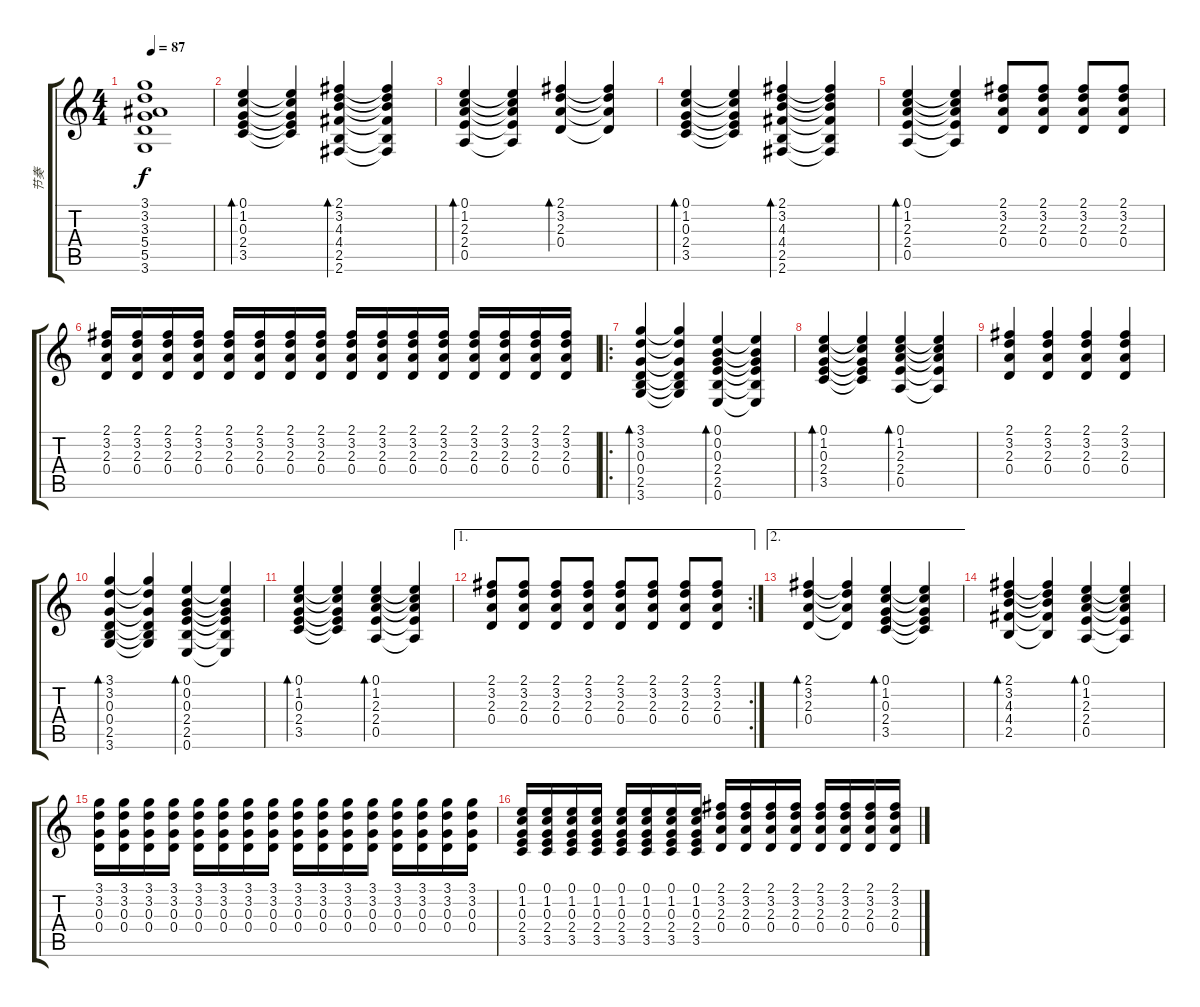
\track ("节奏" "节奏") {instrument electricguitarclean}
\staff {score tabs}
\tuning (E4 B3 G3 D3 A2 E2) {hide}
\ts (4 4)
\tempo 87
\clef g2
\ks c
(3.1{t} 3.2{t} 3.3{t} 5.4{t} 5.5{t} 3.6{t}).1{dy f} |
(0.1 1.2 0.3 2.4 3.5).4{bd 480} (0.1{t} 1.2{t} 0.3{t} 2.4{t} 3.5{t}).4 (2.1 3.2 4.3 4.4 2.5 2.6).4{bd 480} (2.1{t} 3.2{t} 4.3{t} 4.4{t} 2.5{t} 2.6{t}).4 |
(0.1 1.2 2.3 2.4 0.5).4{bd 480} (0.1{t} 1.2{t} 2.3{t} 2.4{t} 0.5{t}).4 (2.1 3.2 2.3 0.4).4{bd 480} (2.1{t} 3.2{t} 2.3{t} 0.4{t}).4 |
(0.1 1.2 0.3 2.4 3.5).4{bd 480} (0.1{t} 1.2{t} 0.3{t} 2.4{t} 3.5{t}).4 (2.1 3.2 4.3 4.4 2.5 2.6).4{bd 480} (2.1{t} 3.2{t} 4.3{t} 4.4{t} 2.5{t} 2.6{t}).4 |
(0.1 1.2 2.3 2.4 0.5).4{bd 480} (0.1{t} 1.2{t} 2.3{t} 2.4{t} 0.5{t}).4 (2.1 3.2 2.3 0.4).8 (2.1 3.2 2.3 0.4).8 (2.1 3.2 2.3 0.4).8 (2.1 3.2 2.3 0.4).8 |
(2.1 3.2 2.3 0.4).16 (2.1 3.2 2.3 0.4).16 (2.1 3.2 2.3 0.4).16 (2.1 3.2 2.3 0.4).16 (2.1 3.2 2.3 0.4).16 (2.1 3.2 2.3 0.4).16 (2.1 3.2 2.3 0.4).16 (2.1 3.2 2.3 0.4).16 (2.1 3.2 2.3 0.4).16 (2.1 3.2 2.3 0.4).16 (2.1 3.2 2.3 0.4).16 (2.1 3.2 2.3 0.4).16 (2.1 3.2 2.3 0.4).16 (2.1 3.2 2.3 0.4).16 (2.1 3.2 2.3 0.4).16 (2.1 3.2 2.3 0.4).16 |
\ro
(3.1 3.2 0.3 0.4 2.5 3.6).4{bd 480} (3.1{t} 3.2{t} 0.3{t} 0.4{t} 2.5{t} 3.6{t}).4 (0.1 0.2 0.3 2.4 2.5 0.6).4{bd 480} (0.1{t} 0.2{t} 0.3{t} 2.4{t} 2.5{t} 0.6{t}).4 |
(0.1 1.2 0.3 2.4 3.5).4{bd 480} (0.1{t} 1.2{t} 0.3{t} 2.4{t} 3.5{t}).4 (0.1 1.2 2.3 2.4 0.5).4{bd 480} (0.1{t} 1.2{t} 2.3{t} 2.4{t} 0.5{t}).4 |
(2.1 3.2 2.3 0.4).4 (2.1 3.2 2.3 0.4).4 (2.1 3.2 2.3 0.4).4 (2.1 3.2 2.3 0.4).4 |
(3.1 3.2 0.3 0.4 2.5 3.6).4{bd 480} (3.1{t} 3.2{t} 0.3{t} 0.4{t} 2.5{t} 3.6{t}).4 (0.1 0.2 0.3 2.4 2.5 0.6).4{bd 480} (0.1{t} 0.2{t} 0.3{t} 2.4{t} 2.5{t} 0.6{t}).4 |
(0.1 1.2 0.3 2.4 3.5).4{bd 480} (0.1{t} 1.2{t} 0.3{t} 2.4{t} 3.5{t}).4 (0.1 1.2 2.3 2.4 0.5).4{bd 480} (0.1{t} 1.2{t} 2.3{t} 2.4{t} 0.5{t}).4 |
\ae 1
\rc 2
(2.1 3.2 2.3 0.4).8 (2.1 3.2 2.3 0.4).8 (2.1 3.2 2.3 0.4).8 (2.1 3.2 2.3 0.4).8 (2.1 3.2 2.3 0.4).8 (2.1 3.2 2.3 0.4).8 (2.1 3.2 2.3 0.4).8 (2.1 3.2 2.3 0.4).8 |
\ae 2
(2.1 3.2 2.3 0.4).4{bd 480} (2.1{t} 3.2{t} 2.3{t} 0.4{t}).4 (0.1 1.2 0.3 2.4 3.5).4{bd 480} (0.1{t} 1.2{t} 0.3{t} 2.4{t} 3.5{t}).4 |
(2.1 3.2 4.3 4.4 2.5).4{bd 480} (2.1{t} 3.2{t} 4.3{t} 4.4{t} 2.5{t}).4 (0.1 1.2 2.3 2.4 0.5).4{bd 480} (0.1{t} 1.2{t} 2.3{t} 2.4{t} 0.5{t}).4 |
(3.1 3.2 0.3 0.4).16 (3.1 3.2 0.3 0.4).16{volume 10} (3.1 3.2 0.3 0.4).16 (3.1 3.2 0.3 0.4).16 (3.1 3.2 0.3 0.4).16 (3.1 3.2 0.3 0.4).16 (3.1 3.2 0.3 0.4).16 (3.1 3.2 0.3 0.4).16 (3.1 3.2 0.3 0.4).16 (3.1 3.2 0.3 0.4).16 (3.1 3.2 0.3 0.4).16 (3.1 3.2 0.3 0.4).16 (3.1 3.2 0.3 0.4).16 (3.1 3.2 0.3 0.4).16 (3.1 3.2 0.3 0.4).16 (3.1 3.2 0.3 0.4).16 |
(0.1 1.2 0.3 2.4 3.5).16 (0.1 1.2 0.3 2.4 3.5).16 (0.1 1.2 0.3 2.4 3.5).16 (0.1 1.2 0.3 2.4 3.5).16 (0.1 1.2 0.3 2.4 3.5).16 (0.1 1.2 0.3 2.4 3.5).16 (0.1 1.2 0.3 2.4 3.5).16 (0.1 1.2 0.3 2.4 3.5).16 (2.1 3.2 2.3 0.4).16 (2.1 3.2 2.3 0.4).16 (2.1 3.2 2.3 0.4).16 (2.1 3.2 2.3 0.4).16 (2.1 3.2 2.3 0.4).16 (2.1 3.2 2.3 0.4).16 (2.1 3.2 2.3 0.4).16 (2.1 3.2 2.3 0.4).16
